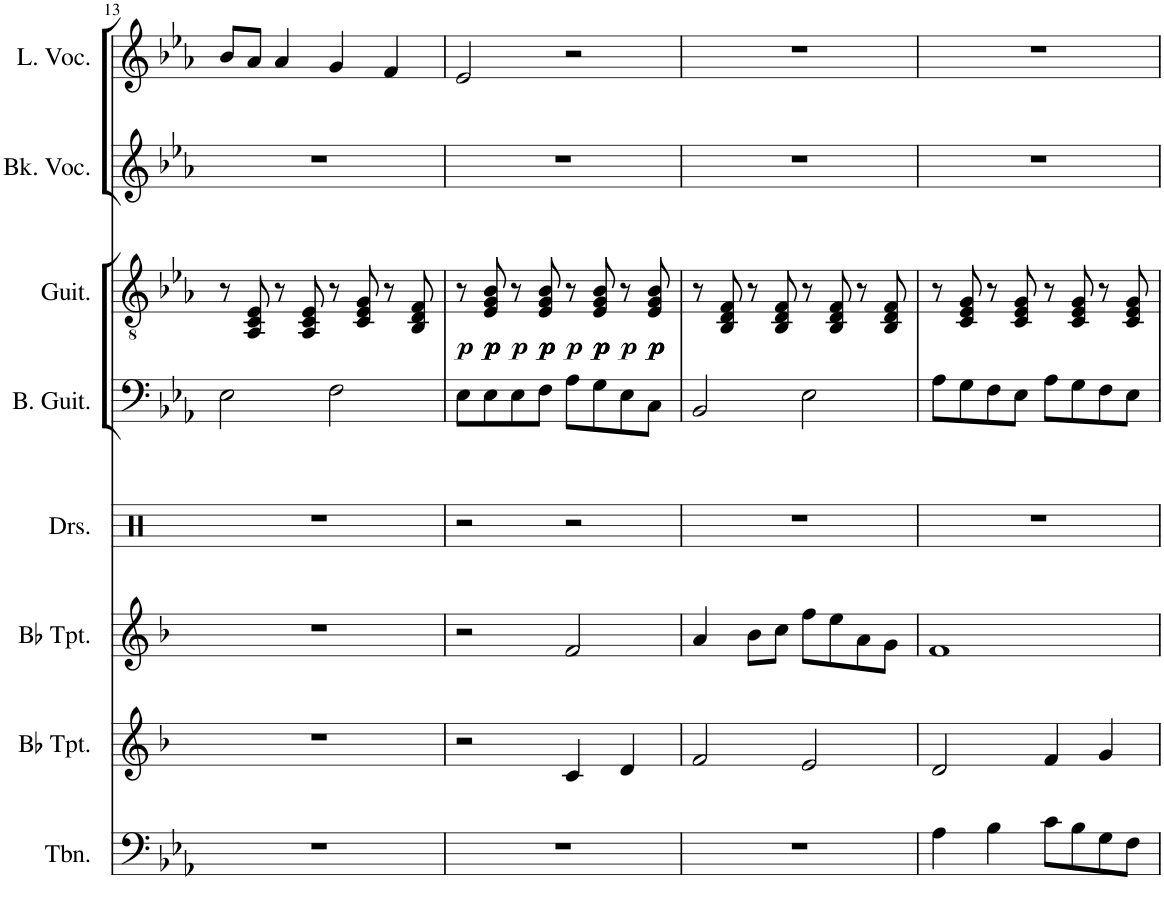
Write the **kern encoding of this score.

**kern	**kern	**kern	**kern	**kern	**kern	**dynam	**kern	**kern
*part8	*part7	*part6	*part5	*part4	*part3	*part3	*part2	*part1
*staff8	*staff7	*staff6	*staff5	*staff4	*staff3	*staff3	*staff2	*staff1
*I"Trombone	*I"Bb Trumpet	*I"Bb Trumpet	*I"Drumset	*I"Bass Guitar	*I"Acoustic Guitar	*	*I"Backing Vocals	*I"Lead Vocals
*I'Tbn.	*I'Bb Tpt.	*I'Bb Tpt.	*I'Drs.	*I'B. Guit.	*I'Guit.	*	*I'Bk. Voc.	*I'L. Voc.
!!LO:PB:g=z
*clefF4	*clefG2	*clefG2	*clefX	*clefF4	*clefGv2	*	*clefG2	*clefG2
*	*Trd1c2	*Trd1c2	*	*Trd7c12	*	*	*	*
*k[b-e-a-]	*k[b-]	*k[b-]	*k[]	*k[b-e-a-]	*k[b-e-a-]	*	*k[b-e-a-]	*k[b-e-a-]
*M4/4	*M4/4	*M4/4	*M4/4	*M4/4	*M4/4	*	*M4/4	*M4/4
=13	=13	=13	=13	=13	=13	=13	=13	=13
1r	1r	1r	1r	2E-\	8r	.	1r	8b-/L
.	.	.	.	.	8AA-/ 8C/ 8E-/	.	.	8a-/J
.	.	.	.	.	8r	.	.	4a-/
.	.	.	.	.	8AA-/ 8C/ 8E-/	.	.	.
.	.	.	.	2F\	8r	.	.	4g/
.	.	.	.	.	8C/ 8E-/ 8G/	.	.	.
.	.	.	.	.	8r	.	.	4f/
.	.	.	.	.	8BB-/ 8D/ 8F/	.	.	.
=14	=14	=14	=14	=14	=14	=14	=14	=14
!	!	!	!	!	!	!LO:DY:b	!	!
1r	2r	2r	2r	8E-\L	8r	p	1r	2e-/
!	!	!	!	!	!	!LO:DY:b	!	!
!	!	!	!	!	!	!LO:DY:n=1:b	!	!
!	!	!	!	!	!	!LO:DY:n=2:b	!	!
.	.	.	.	8E-\	8E-/ 8G/ 8B-/	p p p	.	.
!	!	!	!	!	!	!LO:DY:n=3:b	!	!
.	.	.	.	8E-\	8r	p	.	.
!	!	!	!	!	!	!LO:DY:n=4:b	!	!
!	!	!	!	!	!	!LO:DY:n=5:b	!	!
!	!	!	!	!	!	!LO:DY:n=6:b	!	!
.	.	.	.	8F\J	8E-/ 8G/ 8B-/	p p p	.	.
!	!	!	!	!	!	!LO:DY:n=7:b	!	!
.	4c/	2f/	2r	8A-\L	8r	p	.	2r
!	!	!	!	!	!	!LO:DY:n=8:b	!	!
!	!	!	!	!	!	!LO:DY:n=9:b	!	!
!	!	!	!	!	!	!LO:DY:n=10:b	!	!
.	.	.	.	8G\	8E-/ 8G/ 8B-/	p p p	.	.
!	!	!	!	!	!	!LO:DY:n=11:b	!	!
.	4d/	.	.	8E-\	8r	p	.	.
!	!	!	!	!	!	!LO:DY:n=12:b	!	!
!	!	!	!	!	!	!LO:DY:n=13:b	!	!
!	!	!	!	!	!	!LO:DY:n=14:b	!	!
.	.	.	.	8C\J	8E-/ 8G/ 8B-/	p p p	.	.
=15	=15	=15	=15	=15	=15	=15	=15	=15
1r	2f/	4a/	1r	2BB-/	8r	.	1r	1r
.	.	.	.	.	8BB-/ 8D/ 8F/	.	.	.
.	.	8b-\L	.	.	8r	.	.	.
.	.	8cc\J	.	.	8BB-/ 8D/ 8F/	.	.	.
.	2e/	8ff\L	.	2E-\	8r	.	.	.
.	.	8ee\	.	.	8BB-/ 8D/ 8F/	.	.	.
.	.	8a\	.	.	8r	.	.	.
.	.	8g\J	.	.	8BB-/ 8D/ 8F/	.	.	.
=16	=16	=16	=16	=16	=16	=16	=16	=16
4A-\	2d/	1f	1r	8A-\L	8r	.	1r	1r
.	.	.	.	8G\	8C/ 8E-/ 8G/	.	.	.
4B-\	.	.	.	8F\	8r	.	.	.
.	.	.	.	8E-\J	8C/ 8E-/ 8G/	.	.	.
8c\L	4f/	.	.	8A-\L	8r	.	.	.
8B-\	.	.	.	8G\	8C/ 8E-/ 8G/	.	.	.
8G\	4g/	.	.	8F\	8r	.	.	.
8F\J	.	.	.	8E-\J	8C/ 8E-/ 8G/	.	.	.
=	=	=	=	=	=	=	=	=
*-	*-	*-	*-	*-	*-	*-	*-	*-
